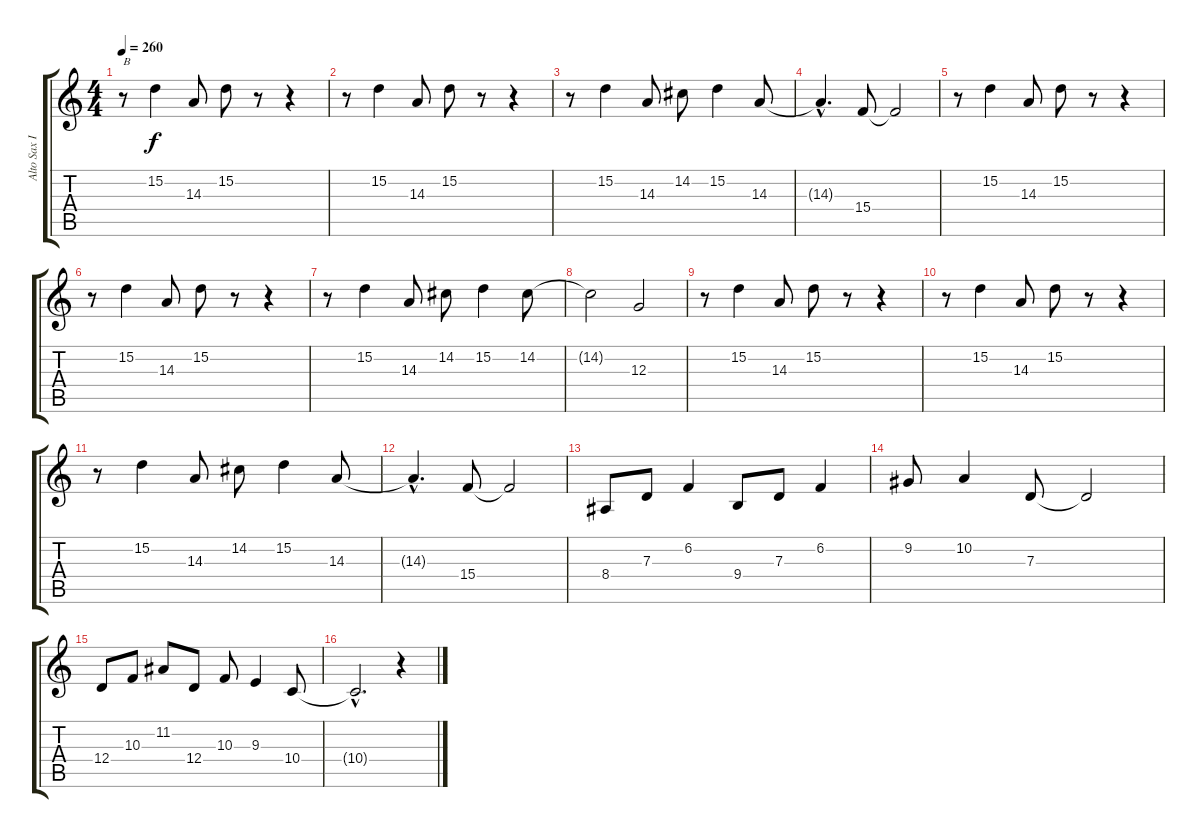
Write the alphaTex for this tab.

\track ("Alto Sax I" "Alto Sax I") {instrument altosax}
\staff {score tabs}
\tuning (E4 B3 G3 D3 A2 E2) {hide}
\ts (4 4)
\tempo 260
\clef g2
\ks c
r.8{txt "B" dy f} 15.2.4 14.3.8 15.2.8 r.8 r.4 |
r.8 15.2.4 14.3.8 15.2.8 r.8 r.4 |
r.8 15.2.4 14.3.8 14.2.8 15.2.4 14.3.8 |
14.3{hac t}.4{d} 15.4.8 15.4{t}.2 |
r.8 15.2.4 14.3.8 15.2.8 r.8 r.4 |
r.8 15.2.4 14.3.8 15.2.8 r.8 r.4 |
r.8 15.2.4 14.3.8 14.2.8 15.2.4 14.2.8 |
14.2{t}.2 12.3.2 |
r.8 15.2.4 14.3.8 15.2.8 r.8 r.4 |
r.8 15.2.4 14.3.8 15.2.8 r.8 r.4 |
r.8 15.2.4 14.3.8 14.2.8 15.2.4 14.3.8 |
14.3{hac t}.4{d} 15.4.8 15.4{t}.2 |
8.4.8 7.3.8 6.2.4 9.4.8 7.3.8 6.2.4 |
9.2.8 10.2.4 7.3.8 7.3{t}.2 |
12.4.8 10.3.8 11.2.8 12.4.8 10.3.8 9.3.4 10.4.8 |
10.4{hac t}.2{d} r.4
